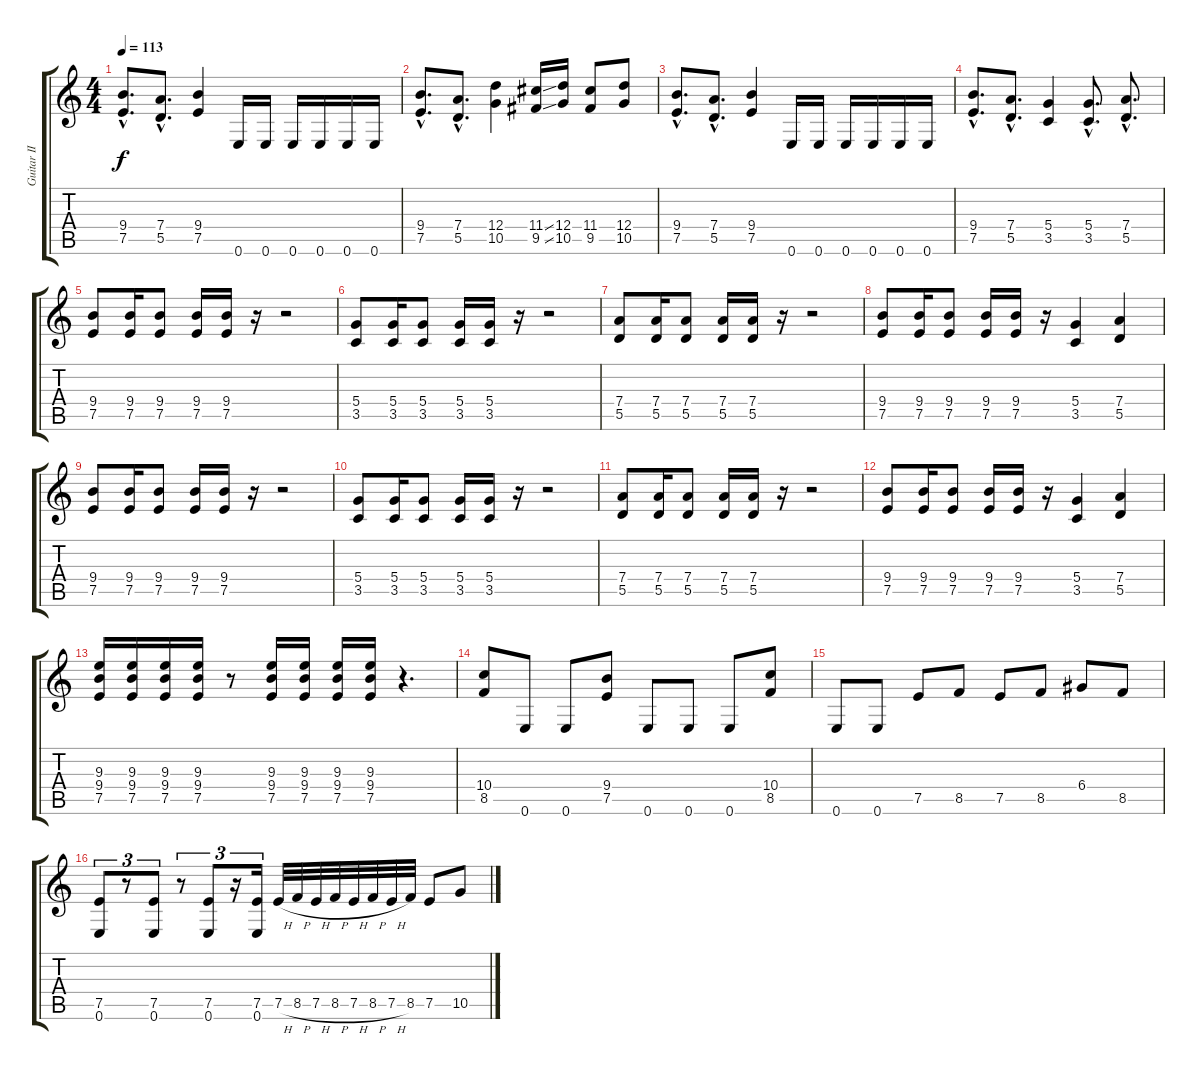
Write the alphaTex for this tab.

\track ("Guitar II (Rhythm)" "Guitar II ") {instrument distortionguitar}
\staff {score tabs}
\tuning (E4 B3 G3 D3 A2 E2) {hide}
\ts (4 4)
\tempo 113
\clef g2
\ks c
(9.4{hac} 7.5{hac}).8{d dy f} (7.4{hac} 5.5{hac}).8{d} (9.4 7.5).4 0.6.16 0.6.16 0.6.16 0.6.16 0.6.16 0.6.16 |
(9.4{hac} 7.5{hac}).8{d} (7.4{hac} 5.5{hac}).8{d} (12.4 10.5).4 (11.4{ss} 9.5{ss}).16 (12.4 10.5).16 (11.4 9.5).8 (12.4 10.5).8 |
(9.4{hac} 7.5{hac}).8{d} (7.4{hac} 5.5{hac}).8{d} (9.4 7.5).4 0.6.16 0.6.16 0.6.16 0.6.16 0.6.16 0.6.16 |
(9.4{hac} 7.5{hac}).8{d} (7.4{hac} 5.5{hac}).8{d} (5.4 3.5).4 (5.4{hac} 3.5{hac}).8{d} (7.4{hac} 5.5{hac}).8{d} |
(9.4 7.5).8 (9.4 7.5).16 (9.4 7.5).8 (9.4 7.5).16 (9.4 7.5).16 r.16 r.2 |
(5.4 3.5).8 (5.4 3.5).16 (5.4 3.5).8 (5.4 3.5).16 (5.4 3.5).16 r.16 r.2 |
(7.4 5.5).8 (7.4 5.5).16 (7.4 5.5).8 (7.4 5.5).16 (7.4 5.5).16 r.16 r.2 |
(9.4 7.5).8 (9.4 7.5).16 (9.4 7.5).8 (9.4 7.5).16 (9.4 7.5).16 r.16 (5.4 3.5).4 (7.4 5.5).4 |
(9.4 7.5).8 (9.4 7.5).16 (9.4 7.5).8 (9.4 7.5).16 (9.4 7.5).16 r.16 r.2 |
(5.4 3.5).8 (5.4 3.5).16 (5.4 3.5).8 (5.4 3.5).16 (5.4 3.5).16 r.16 r.2 |
(7.4 5.5).8 (7.4 5.5).16 (7.4 5.5).8 (7.4 5.5).16 (7.4 5.5).16 r.16 r.2 |
(9.4 7.5).8 (9.4 7.5).16 (9.4 7.5).8 (9.4 7.5).16 (9.4 7.5).16 r.16 (5.4 3.5).4 (7.4 5.5).4 |
(9.3 9.4 7.5).16 (9.3 9.4 7.5).16 (9.3 9.4 7.5).16 (9.3 9.4 7.5).16 r.8 (9.3 9.4 7.5).16 (9.3 9.4 7.5).16 (9.3 9.4 7.5).16 (9.3 9.4 7.5).16 r.4{d} |
(10.4 8.5).8 0.6.8 0.6.8 (9.4 7.5).8 0.6.8 0.6.8 0.6.8 (10.4 8.5).8 |
0.6.8 0.6.8 7.5.8 8.5.8 7.5.8 8.5.8 6.4.8 8.5.8 |
(7.5 0.6).8{tu (3 2)} r.8{tu (3 2)} (7.5 0.6).8{tu (3 2)} r.8{tu (3 2)} (7.5 0.6).8{tu (3 2)} r.16{tu (3 2)} (7.5 0.6).16{tu (3 2)} 7.5{h}.32 8.5{h}.32 7.5{h}.32 8.5{h}.32 7.5{h}.32 8.5{h}.32 7.5{h}.32 8.5.32 7.5.8 10.5.8
